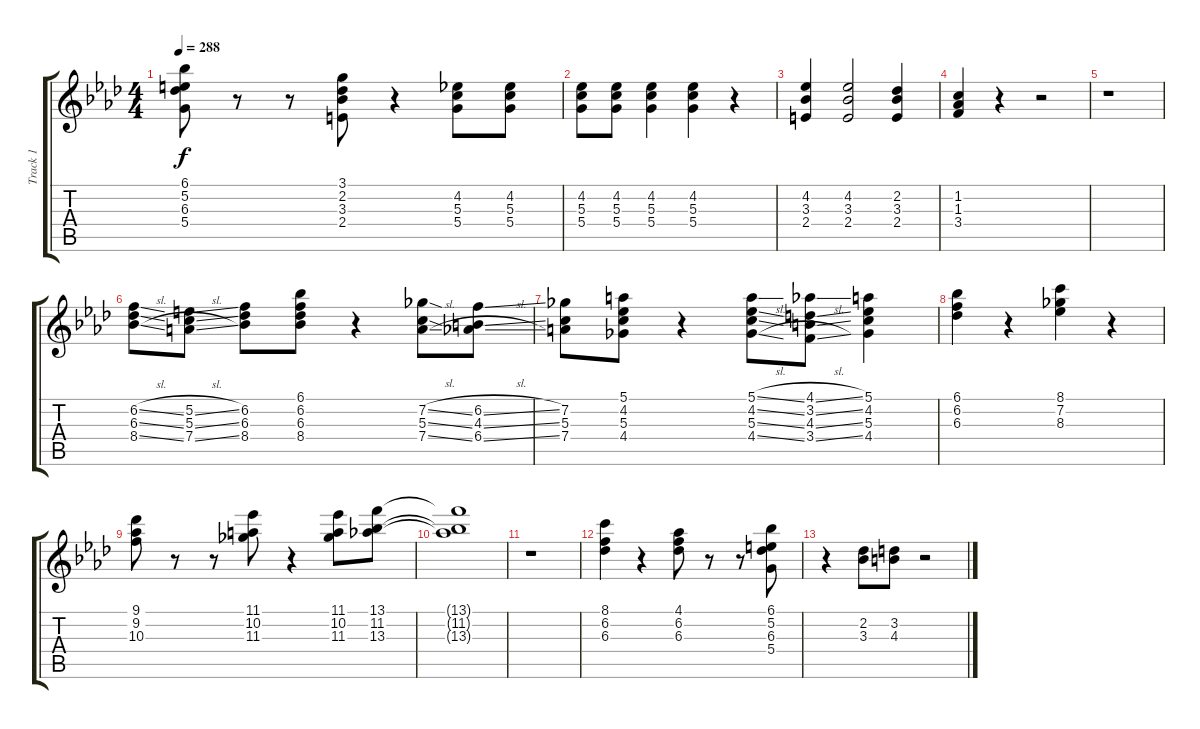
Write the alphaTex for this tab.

\track ("Track 1" "Track 1") {instrument electricguitarjazz}
\staff {score tabs}
\tuning (E4 B3 G3 D3 A2 E2) {hide}
\ts (4 4)
\tempo 288
\clef g2
\ks ab
(6.1 5.2 6.3 5.4).8{dy f} r.8 r.8 (3.1 2.2 3.3 2.4).8 r.4 (4.2 5.3 5.4).8 (4.2 5.3 5.4).8 |
(4.2 5.3 5.4).8 (4.2 5.3 5.4).8 (4.2 5.3 5.4).4 (4.2 5.3 5.4).4 r.4 |
(4.2 3.3 2.4).4 (4.2 3.3 2.4).2 (2.2 3.3 2.4).4 |
(1.2 1.3 3.4).4 r.4 r.2 |
r.1 |
(6.2{sl} 6.3{sl} 8.4{sl}).8 (5.2{sl} 5.3{sl} 7.4{sl}).8 (6.2 6.3 8.4).8 (6.1 6.2 6.3 8.4).8 r.4 (7.2{sl} 5.3{sl} 7.4{sl}).8 (6.2{sl} 4.3{sl} 6.4{sl}).8 |
(7.2 5.3 7.4).8 (5.1 4.2 5.3 4.4).8 r.4 (5.1{sl} 4.2{sl} 5.3{sl} 4.4{sl}).8 (4.1{sl} 3.2{sl} 4.3{sl} 3.4{sl}).8 (5.1 4.2 5.3 4.4).4 |
(6.1 6.2 6.3).4 r.4 (8.1 7.2 8.3).4 r.4 |
(9.1 9.2 10.3).8 r.8 r.8 (11.1 10.2 11.3).8 r.4 (11.1 10.2 11.3).8 (13.1 11.2 13.3).8 |
(13.1{t} 11.2{t} 13.3{t}).1 |
r.1 |
(8.1 6.2 6.3).4 r.4 (4.1 6.2 6.3).8 r.8 r.8 (6.1 5.2 6.3 5.4).8 |
r.4 (2.2 3.3).8 (3.2 4.3).8 r.2
